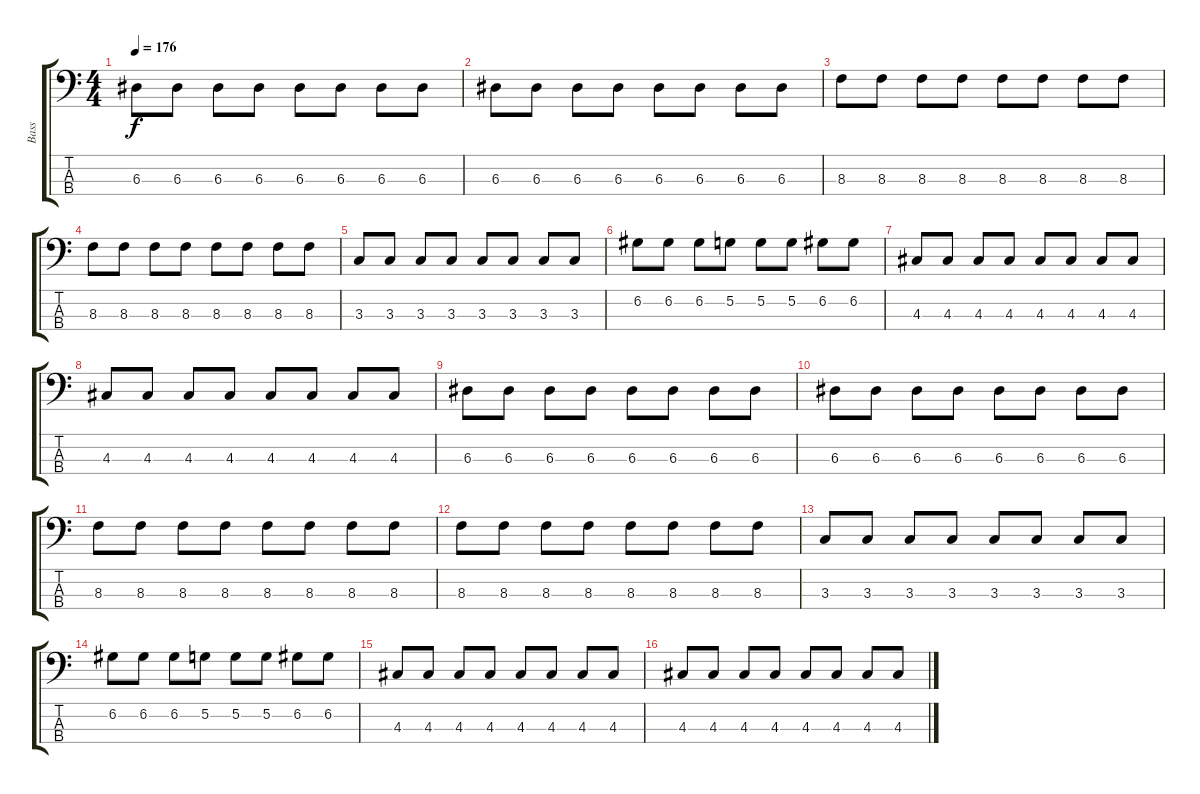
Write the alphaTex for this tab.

\track ("Bass" "Bass") {instrument electricbasspick}
\staff {score tabs}
\tuning (G2 D2 A1 D1) {hide}
\ts (4 4)
\tempo 176
\clef f4
\ks c
6.3.8{dy f} 6.3.8 6.3.8 6.3.8 6.3.8 6.3.8 6.3.8 6.3.8 |
6.3.8 6.3.8 6.3.8 6.3.8 6.3.8 6.3.8 6.3.8 6.3.8 |
8.3.8 8.3.8 8.3.8 8.3.8 8.3.8 8.3.8 8.3.8 8.3.8 |
8.3.8 8.3.8 8.3.8 8.3.8 8.3.8 8.3.8 8.3.8 8.3.8 |
3.3.8 3.3.8 3.3.8 3.3.8 3.3.8 3.3.8 3.3.8 3.3.8 |
6.2.8 6.2.8 6.2.8 5.2.8 5.2.8 5.2.8 6.2.8 6.2.8 |
4.3.8 4.3.8 4.3.8 4.3.8 4.3.8 4.3.8 4.3.8 4.3.8 |
4.3.8 4.3.8 4.3.8 4.3.8 4.3.8 4.3.8 4.3.8 4.3.8 |
6.3.8 6.3.8 6.3.8 6.3.8 6.3.8 6.3.8 6.3.8 6.3.8 |
6.3.8 6.3.8 6.3.8 6.3.8 6.3.8 6.3.8 6.3.8 6.3.8 |
8.3.8 8.3.8 8.3.8 8.3.8 8.3.8 8.3.8 8.3.8 8.3.8 |
8.3.8 8.3.8 8.3.8 8.3.8 8.3.8 8.3.8 8.3.8 8.3.8 |
3.3.8 3.3.8 3.3.8 3.3.8 3.3.8 3.3.8 3.3.8 3.3.8 |
6.2.8 6.2.8 6.2.8 5.2.8 5.2.8 5.2.8 6.2.8 6.2.8 |
4.3.8 4.3.8 4.3.8 4.3.8 4.3.8 4.3.8 4.3.8 4.3.8 |
4.3.8 4.3.8 4.3.8 4.3.8 4.3.8 4.3.8 4.3.8 4.3.8
